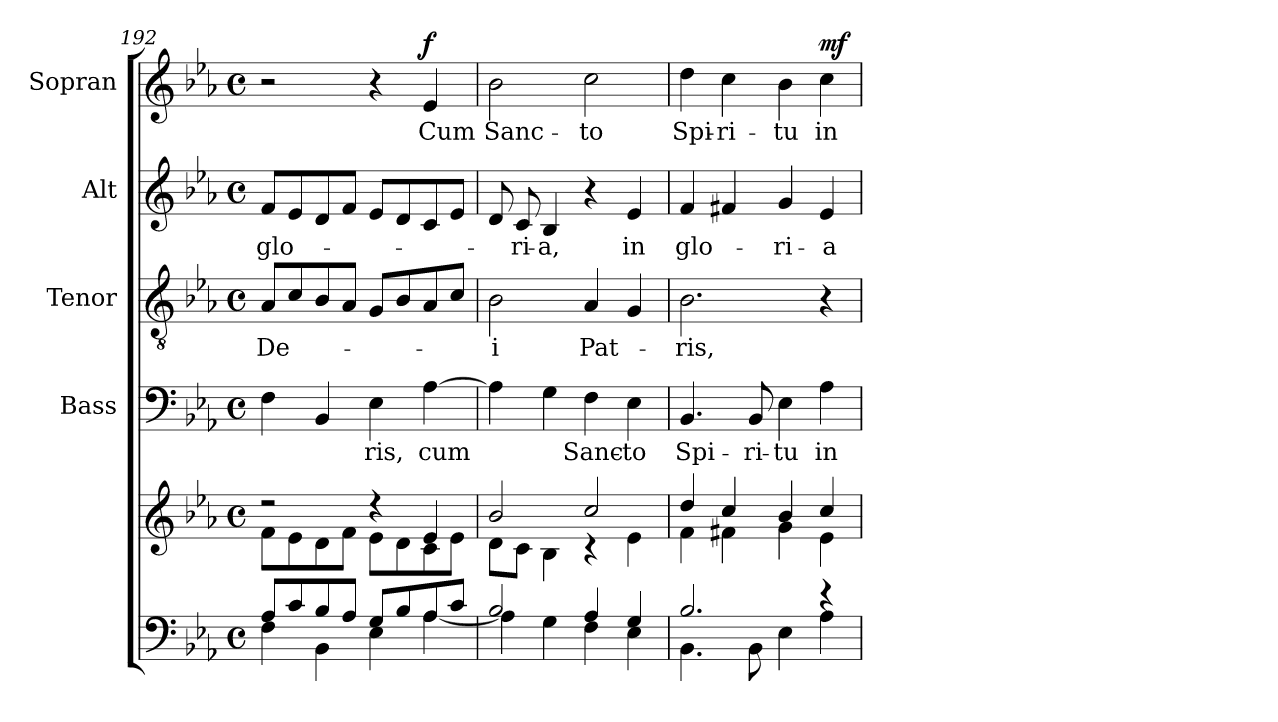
**kern	**kern	**kern	**text	**kern	**text	**kern	**text	**kern	**text	**dynam
*part5	*part5	*part4	*part4	*part3	*part3	*part2	*part2	*part1	*part1	*part1
*staff6	*staff5	*staff4	*staff4	*staff3	*staff3	*staff2	*staff2	*staff1	*staff1	*staff1
*	*	*I"Bass	*	*I"Tenor	*	*I"Alt	*	*I"Sopran	*	*
*	*	*I'B.	*	*I'T.	*	*I'A.	*	*I'S.	*	*
!!LO:LB:g=z
*clefF4	*clefG2	*clefF4	*	*clefGv2	*	*clefG2	*	*clefG2	*	*
*k[b-e-a-]	*k[b-e-a-]	*k[b-e-a-]	*	*k[b-e-a-]	*	*k[b-e-a-]	*	*k[b-e-a-]	*	*
*E-:	*E-:	*E-:	*	*E-:	*	*E-:	*	*E-:	*	*
*M4/4	*M4/4	*M4/4	*	*M4/4	*	*M4/4	*	*M4/4	*	*
*met(c)	*met(c)	*met(c)	*	*met(c)	*	*met(c)	*	*met(c)	*	*
=192	=192	=192	=192	=192	=192	=192	=192	=192	=192	=192
*^	*^	*	*	*	*	*	*	*	*	*
!	!	!	!	!	!	!	!LO:LY:b	!	!LO:LY:b	!	!	!
8A-/L	4F\	2r	8f\L	4F\	.	8A-/L	De-	8f/L	glo-	2r	.	.
8c/	.	.	8e-\	.	.	8c/	.	8e-/	.	.	.	.
8B-/	4BB-\	.	8d\	4BB-/	.	8B-/	.	8d/	.	.	.	.
8A-/J	.	.	8f\J	.	.	8A-/J	.	8f/J	.	.	.	.
!	!	!	!	!	!LO:LY:b	!	!	!	!	!	!	!
8G/L	4E-\	4rdd	8e-\L	4E-\	-ris,	8G/L	.	8e-/L	.	4r	.	.
8B-/	.	.	8d\	.	.	8B-/	.	8d/	.	.	.	.
!	!	!	!	!	!LO:LY:b	!	!	!	!	!	!LO:LY:b	!LO:DY:a
8A-/	[<4A-\	4e-/	8c\	[4A-\	cum	8A-/	.	8c/	.	4e-/	Cum	f
8c/J	.	.	8e-\J	.	.	8c/J	.	8e-/J	.	.	.	.
=193	=193	=193	=193	=193	=193	=193	=193	=193	=193	=193	=193	=193
!	!	!	!	!	!	!	!LO:LY:b	!	!	!	!LO:LY:b	!
2B-/	4A-\]	2b-/	8d\L	4A-\]	.	2B-\	-i	8d/	.	2b-\	Sanc-	.
!	!	!	!	!	!	!	!	!	!LO:LY:b	!	!	!
.	.	.	8c\J	.	.	.	.	8c/	-ri-	.	.	.
!	!	!	!	!	!	!	!	!	!LO:LY:b	!	!	!
.	4G\	.	4B-\	4G\	.	.	.	4B-/	-a,	.	.	.
!	!	!	!	!	!LO:LY:b	!	!LO:LY:b	!	!	!	!LO:LY:b	!
4A-/	4F\	2cc/	4rc	4F\	Sanc-	4A-/	Pat-	4r	.	2cc\	-to	.
!	!	!	!	!	!LO:LY:b	!	!	!	!LO:LY:b	!	!	!
4G/	4E-\	.	4e-\	4E-\	-to	4G/	.	4e-/	in	.	.	.
=194	=194	=194	=194	=194	=194	=194	=194	=194	=194	=194	=194	=194
!	!	!	!	!	!LO:LY:b	!	!LO:LY:b	!	!LO:LY:b	!	!LO:LY:b	!
2.B-/	4.BB-\	4dd/	4f\	4.BB-/	Spi-	2.B-\	-ris,	4f/	glo-	4dd\	Spi-	.
!	!	!	!	!	!	!	!	!	!	!	!LO:LY:b	!
.	.	4cc/	4f#X\	.	.	.	.	4f#X/	.	4cc\	-ri-	.
!	!	!	!	!	!LO:LY:b	!	!	!	!	!	!	!
.	8BB-\	.	.	8BB-/	-ri-	.	.	.	.	.	.	.
!	!	!	!	!	!LO:LY:b	!	!	!	!LO:LY:b	!	!LO:LY:b	!
.	4E-\	4b-/	4g\	4E-\	-tu	.	.	4g/	-ri-	4b-\	-tu	.
!	!	!	!	!	!LO:LY:b	!	!	!	!LO:LY:b	!	!LO:LY:b	!LO:DY:a
4re	4A-\	4cc/	4e-\	4A-\	in	4r	.	4e-/	-a	4cc\	in	mf
*v	*v	*	*	*	*	*	*	*	*	*	*	*
*	*v	*v	*	*	*	*	*	*	*	*	*
=	=	=	=	=	=	=	=	=	=	=
*-	*-	*-	*-	*-	*-	*-	*-	*-	*-	*-
